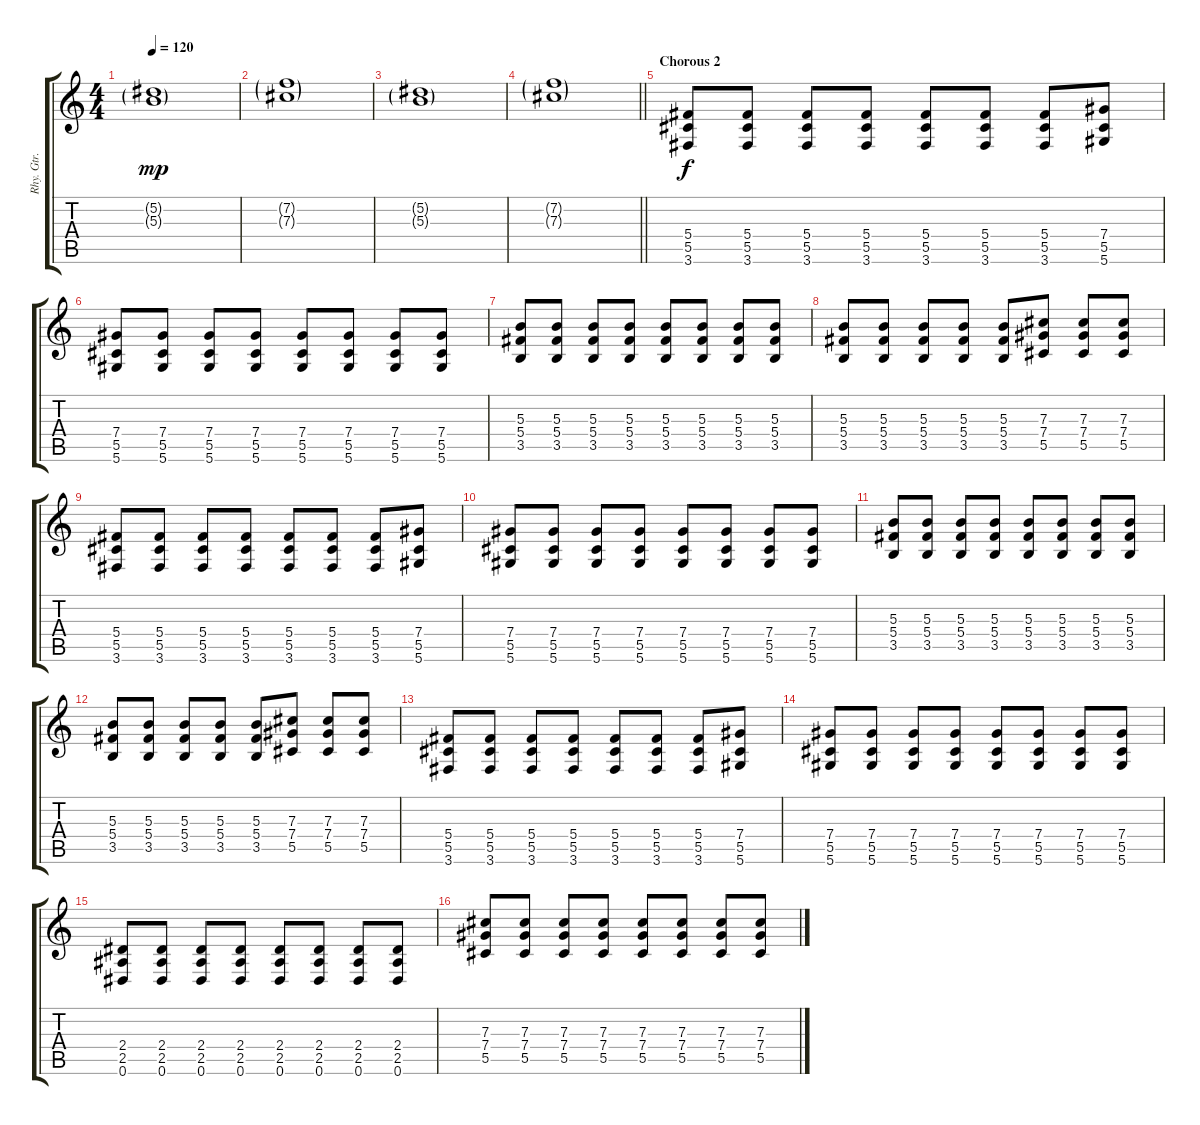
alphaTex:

\track ("Rhy. Gtr. 1" "Rhy. Gtr. ") {instrument distortionguitar}
\staff {score tabs}
\tuning (Eb4 Bb3 Gb3 Db3 Ab2 Eb2) {hide}
\ts (4 4)
\section ("" "")
\tempo 120
\clef g2
\ks c
(5.2{g} 5.3{g}).1{dy mp} |
(7.2{g} 7.3{g}).1 |
(5.2{g} 5.3{g}).1 |
\barLineRight lightlight
(7.2{g} 7.3{g}).1 |
\section ("" "Chorous 2")
(5.4 5.5 3.6).8{dy f} (5.4 5.5 3.6).8 (5.4 5.5 3.6).8 (5.4 5.5 3.6).8 (5.4 5.5 3.6).8 (5.4 5.5 3.6).8 (5.4 5.5 3.6).8 (7.4 5.5 5.6).8 |
(7.4 5.5 5.6).8 (7.4 5.5 5.6).8 (7.4 5.5 5.6).8 (7.4 5.5 5.6).8 (7.4 5.5 5.6).8 (7.4 5.5 5.6).8 (7.4 5.5 5.6).8 (7.4 5.5 5.6).8 |
(5.3 5.4 3.5).8 (5.3 5.4 3.5).8 (5.3 5.4 3.5).8 (5.3 5.4 3.5).8 (5.3 5.4 3.5).8 (5.3 5.4 3.5).8 (5.3 5.4 3.5).8 (5.3 5.4 3.5).8 |
(5.3 5.4 3.5).8 (5.3 5.4 3.5).8 (5.3 5.4 3.5).8 (5.3 5.4 3.5).8 (5.3 5.4 3.5).8 (7.3 7.4 5.5).8 (7.3 7.4 5.5).8 (7.3 7.4 5.5).8 |
(5.4 5.5 3.6).8 (5.4 5.5 3.6).8 (5.4 5.5 3.6).8 (5.4 5.5 3.6).8 (5.4 5.5 3.6).8 (5.4 5.5 3.6).8 (5.4 5.5 3.6).8 (7.4 5.5 5.6).8 |
(7.4 5.5 5.6).8 (7.4 5.5 5.6).8 (7.4 5.5 5.6).8 (7.4 5.5 5.6).8 (7.4 5.5 5.6).8 (7.4 5.5 5.6).8 (7.4 5.5 5.6).8 (7.4 5.5 5.6).8 |
(5.3 5.4 3.5).8 (5.3 5.4 3.5).8 (5.3 5.4 3.5).8 (5.3 5.4 3.5).8 (5.3 5.4 3.5).8 (5.3 5.4 3.5).8 (5.3 5.4 3.5).8 (5.3 5.4 3.5).8 |
(5.3 5.4 3.5).8 (5.3 5.4 3.5).8 (5.3 5.4 3.5).8 (5.3 5.4 3.5).8 (5.3 5.4 3.5).8 (7.3 7.4 5.5).8 (7.3 7.4 5.5).8 (7.3 7.4 5.5).8 |
(5.4 5.5 3.6).8 (5.4 5.5 3.6).8 (5.4 5.5 3.6).8 (5.4 5.5 3.6).8 (5.4 5.5 3.6).8 (5.4 5.5 3.6).8 (5.4 5.5 3.6).8 (7.4 5.5 5.6).8 |
(7.4 5.5 5.6).8 (7.4 5.5 5.6).8 (7.4 5.5 5.6).8 (7.4 5.5 5.6).8 (7.4 5.5 5.6).8 (7.4 5.5 5.6).8 (7.4 5.5 5.6).8 (7.4 5.5 5.6).8 |
(2.4 2.5 0.6).8 (2.4 2.5 0.6).8 (2.4 2.5 0.6).8 (2.4 2.5 0.6).8 (2.4 2.5 0.6).8 (2.4 2.5 0.6).8 (2.4 2.5 0.6).8 (2.4 2.5 0.6).8 |
(7.3 7.4 5.5).8 (7.3 7.4 5.5).8 (7.3 7.4 5.5).8 (7.3 7.4 5.5).8 (7.3 7.4 5.5).8 (7.3 7.4 5.5).8 (7.3 7.4 5.5).8 (7.3 7.4 5.5).8
